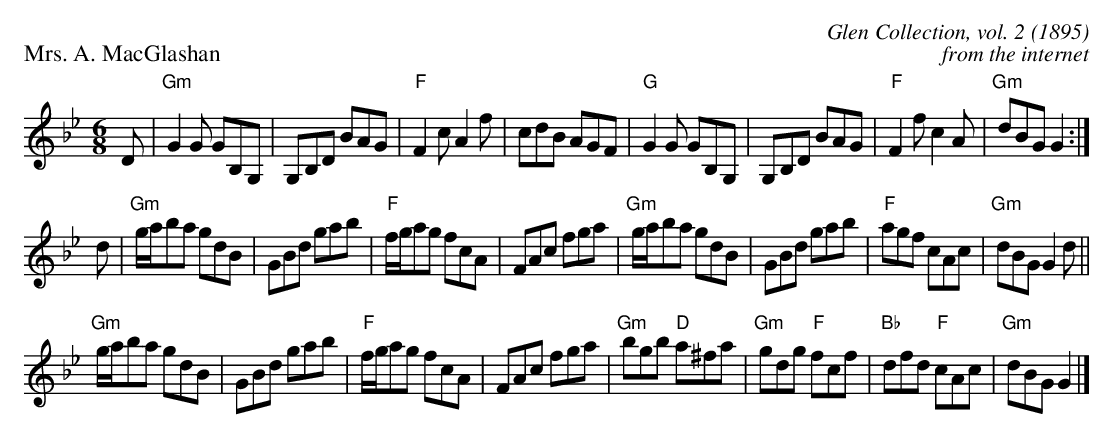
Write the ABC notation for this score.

X:1
P: Mrs. A. MacGlashan
C: Glen Collection, vol. 2 (1895)
C: from the internet
M: 6/8
L: 1/8
K: Gmin
D|"Gm"G2G GB,G,|G,B,D BAG|"F"F2c A2f|cdB AGF|"G"G2G GB,G,|G,B,D BAG|"F"F2f c2A|"Gm"dBG G2:|
d|"Gm"g/a/ba gdB|GBd gab|"F"f/g/ag fcA|FAc fga|"Gm"g/a/ba gdB|GBd gab|"F"agf cAc|"Gm"dBG G2d||
"Gm"g/a/ba gdB|GBd gab|"F"f/g/ag fcA|FAc fga|"Gm"bgb "D"a^fa|"Gm"gdg "F"fcf|"Bb"dfd "F"cAc|"Gm"dBG G2|]
